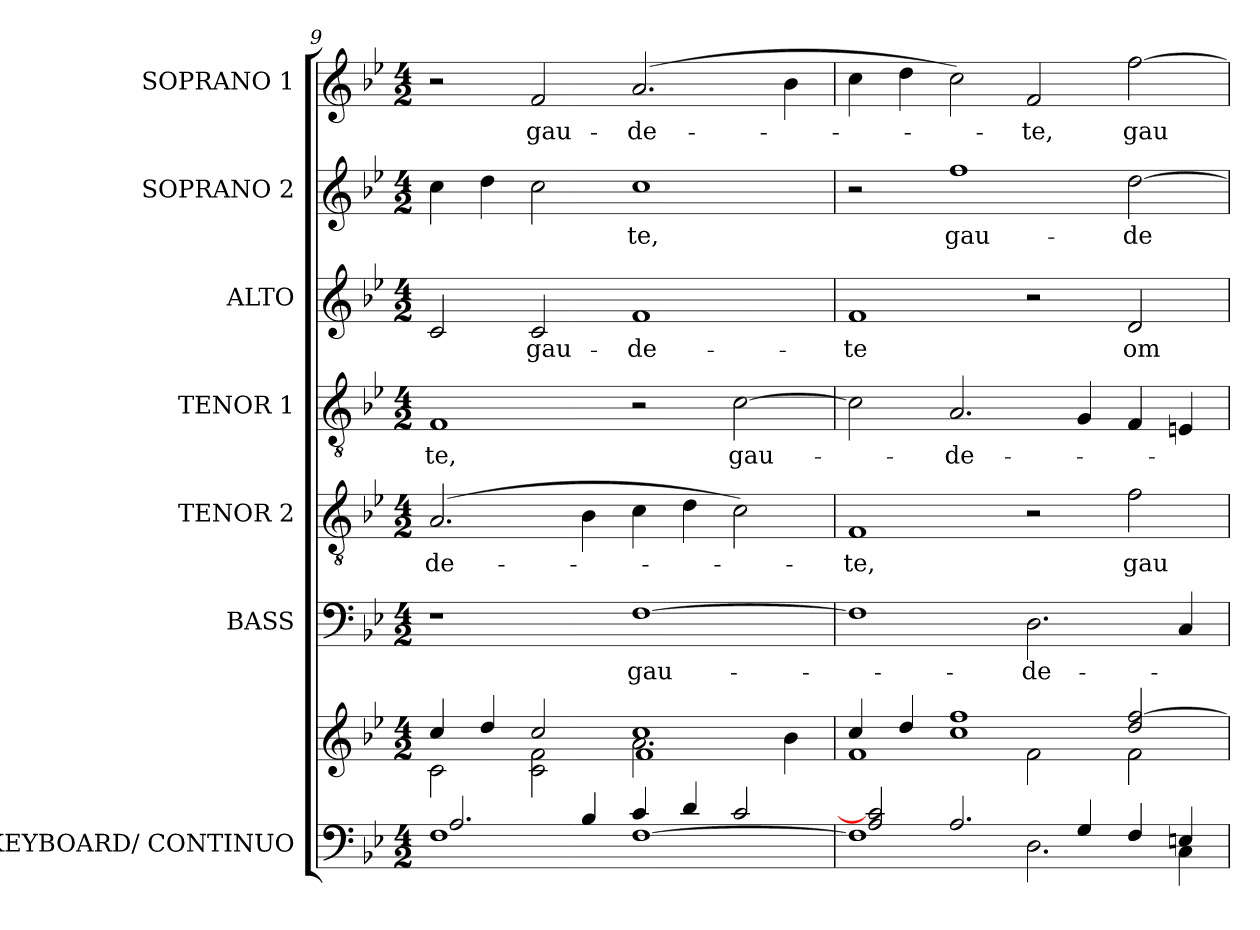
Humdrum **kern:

**kern	**kern	**kern	**text	**kern	**text	**kern	**text	**kern	**text	**kern	**text	**kern	**text
*part7	*part7	*part6	*part6	*part5	*part5	*part4	*part4	*part3	*part3	*part2	*part2	*part1	*part1
*staff8	*staff7	*staff6	*staff6	*staff5	*staff5	*staff4	*staff4	*staff3	*staff3	*staff2	*staff2	*staff1	*staff1
*I"KEYBOARD/ CONTINUO	*	*I"BASS	*	*I"TENOR 2	*	*I"TENOR 1	*	*I"ALTO	*	*I"SOPRANO 2	*	*I"SOPRANO 1	*
*I'Kbd.	*	*I'B.	*	*I'T2.	*	*I'T1.	*	*I'A.	*	*I'S2.	*	*I'S1.	*
*clefF4	*clefG2	*clefF4	*	*clefGv2	*	*clefGv2	*	*clefG2	*	*clefG2	*	*clefG2	*
*	*	*	*	*ITrd7c12	*	*ITrd7c12	*	*	*	*	*	*	*
*k[b-e-]	*k[b-e-]	*k[b-e-]	*	*k[b-e-]	*	*k[b-e-]	*	*k[b-e-]	*	*k[b-e-]	*	*k[b-e-]	*
*B-:	*B-:	*B-:	*	*B-:	*	*B-:	*	*B-:	*	*B-:	*	*B-:	*
*M4/2	*M4/2	*M4/2	*	*M4/2	*	*M4/2	*	*M4/2	*	*M4/2	*	*M4/2	*
=9	=9	=9	=9	=9	=9	=9	=9	=9	=9	=9	=9	=9	=9
*^	*^	*	*	*	*	*	*	*	*	*	*	*	*
*	*	*	*^	*	*	*	*	*	*	*	*	*	*	*	*
!	!	!	!	!	!	!	!	!LO:LY:b:color=#000000	!	!	!	!	!	!	!	!
!	!	!	!	!	!	!	!	!	!	!LO:LY:b:color=#000000	!	!	!	!	!	!
1Fi	2.Ai/	4cci/	2ci\	1ryy	1r	.	(2.AAi/	-de-	1FFi	-te,	2ci/	.	4cci\	.	2r	.
.	.	4ddi/	.	.	.	.	.	.	.	.	.	.	4ddi\	.	.	.
!	!	!	!	!	!	!	!	!	!	!	!	!LO:LY:b:color=#000000	!	!	!	!
!	!	!	!	!	!	!	!	!	!	!	!	!	!	!	!	!LO:LY:b:color=#000000
.	.	2cci/	2ci\ 2fi	.	.	.	.	.	.	.	2ci/	gau-	2cci\	.	2fi/	gau-
.	4B-i/	.	.	.	.	.	4BB-i\	.	.	.	.	.	.	.	.	.
!	!	!	!	!	!	!LO:LY:b:color=#000000	!	!	!	!	!	!	!	!	!	!
!	!	!	!	!	!	!	!	!	!	!	!	!LO:LY:b:color=#000000	!	!	!	!
!	!	!	!	!	!	!	!	!	!	!	!	!	!	!LO:LY:b:color=#000000	!	!
!	!	!	!	!	!	!	!	!	!	!	!	!	!	!	!	!LO:LY:b:color=#000000
[1Fi	4ci/	1cci	2.ai\	1fi	[1Fi	gau-	4Ci\	.	2r	.	1fi	-de-	1cci	-te,	(2.ai/	-de-
.	4di/	.	.	.	.	.	4Di\	.	.	.	.	.	.	.	.	.
!	!	!	!	!	!	!	!	!	!	!LO:LY:b:color=#000000	!	!	!	!	!	!
.	2ci/	.	.	.	.	.	2Ci\)	.	[2Ci\	gau-	.	.	.	.	.	.
.	.	.	4b-i\	.	.	.	.	.	.	.	.	.	.	.	4b-i\	.
*	*	*	*v	*v	*	*	*	*	*	*	*	*	*	*	*	*
=10	=10	=10	=10	=10	=10	=10	=10	=10	=10	=10	=10	=10	=10	=10	=10
!	!	!	!	!	!	!	!LO:LY:b:color=#000000	!	!	!	!	!	!	!	!
!	!	!	!	!	!	!	!	!	!	!	!LO:LY:b:color=#000000	!	!	!	!
1Fi]	2Ai/ 2ci]	4cci/	1fi	1Fi]	.	1FFi	-te,	2Ci\]	.	1fi	-te	2r	.	4cci\	.
.	.	4ddi/	.	.	.	.	.	.	.	.	.	.	.	4ddi\	.
!	!	!	!	!	!	!	!	!	!LO:LY:b:color=#000000	!	!	!	!	!	!
!	!	!	!	!	!	!	!	!	!	!	!	!	!LO:LY:b:color=#000000	!	!
.	2.Ai/	1cci 1ffi	.	.	.	.	.	2.AAi/	-de-	.	.	1ffi	gau-	2cci\)	.
!	!	!	!	!	!LO:LY:b:color=#000000	!	!	!	!	!	!	!	!	!	!
!	!	!	!	!	!	!	!	!	!	!	!	!	!	!	!LO:LY:b:color=#000000
2.Di\	.	.	2fi\	2.Di\	-de-	2r	.	.	.	2r	.	.	.	2fi/	-te,
.	4Gi/	.	.	.	.	.	.	4GGi/	.	.	.	.	.	.	.
!	!	!	!	!	!	!	!LO:LY:b:color=#000000	!	!	!	!	!	!	!	!
!	!	!	!	!	!	!	!	!	!	!	!LO:LY:b:color=#000000	!	!	!	!
!	!	!	!	!	!	!	!	!	!	!	!	!	!LO:LY:b:color=#000000	!	!
!	!	!	!	!	!	!	!	!	!	!	!	!	!	!	!LO:LY:b:color=#000000
.	4Fi/	2ddi/ [2ffi	2fi\	.	.	2Fi\	gau-	4FFi/	.	2di/	om-	[2ddi\	-de-	[2ffi\	gau-
4Ci\	4Eni/	.	.	4Ci/	.	.	.	4EEni/	.	.	.	.	.	.	.
*v	*v	*	*	*	*	*	*	*	*	*	*	*	*	*	*
*	*v	*v	*	*	*	*	*	*	*	*	*	*	*	*
=	=	=	=	=	=	=	=	=	=	=	=	=	=
*-	*-	*-	*-	*-	*-	*-	*-	*-	*-	*-	*-	*-	*-
